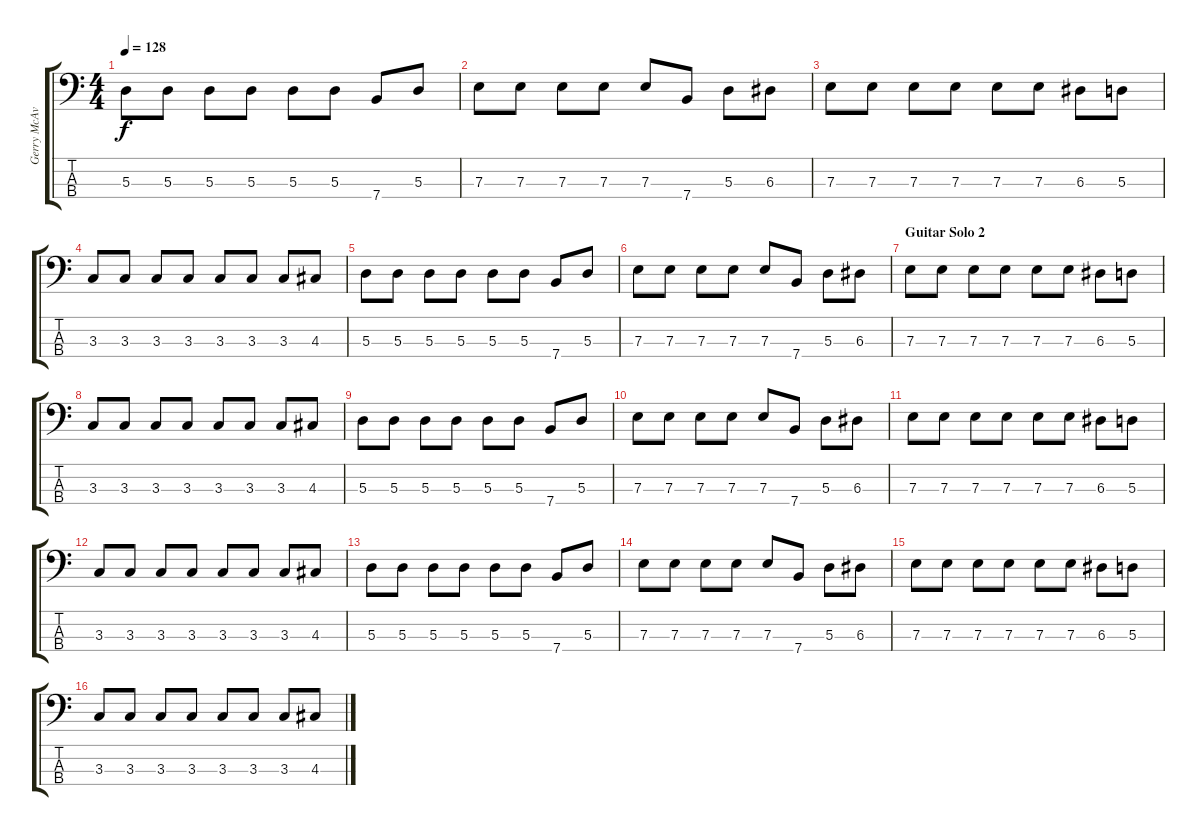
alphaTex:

\track ("Gerry McAvoy" "Gerry McAv") {instrument electricbasspick}
\staff {score tabs}
\tuning (G2 D2 A1 E1) {hide}
\ts (4 4)
\tempo 128
\clef f4
\ks c
5.3.8{dy f} 5.3.8 5.3.8 5.3.8 5.3.8 5.3.8 7.4.8 5.3.8 |
7.3.8 7.3.8 7.3.8 7.3.8 7.3.8 7.4.8 5.3.8 6.3.8 |
7.3.8 7.3.8 7.3.8 7.3.8 7.3.8 7.3.8 6.3.8 5.3.8 |
3.3.8 3.3.8 3.3.8 3.3.8 3.3.8 3.3.8 3.3.8 4.3.8 |
5.3.8 5.3.8 5.3.8 5.3.8 5.3.8 5.3.8 7.4.8 5.3.8 |
7.3.8 7.3.8 7.3.8 7.3.8 7.3.8 7.4.8 5.3.8 6.3.8 |
\section ("" "Guitar Solo 2")
7.3.8 7.3.8 7.3.8 7.3.8 7.3.8 7.3.8 6.3.8 5.3.8 |
3.3.8 3.3.8 3.3.8 3.3.8 3.3.8 3.3.8 3.3.8 4.3.8 |
5.3.8 5.3.8 5.3.8 5.3.8 5.3.8 5.3.8 7.4.8 5.3.8 |
7.3.8 7.3.8 7.3.8 7.3.8 7.3.8 7.4.8 5.3.8 6.3.8 |
7.3.8 7.3.8 7.3.8 7.3.8 7.3.8 7.3.8 6.3.8 5.3.8 |
3.3.8 3.3.8 3.3.8 3.3.8 3.3.8 3.3.8 3.3.8 4.3.8 |
5.3.8 5.3.8 5.3.8 5.3.8 5.3.8 5.3.8 7.4.8 5.3.8 |
7.3.8 7.3.8 7.3.8 7.3.8 7.3.8 7.4.8 5.3.8 6.3.8 |
7.3.8 7.3.8 7.3.8 7.3.8 7.3.8 7.3.8 6.3.8 5.3.8 |
3.3.8 3.3.8 3.3.8 3.3.8 3.3.8 3.3.8 3.3.8 4.3.8
